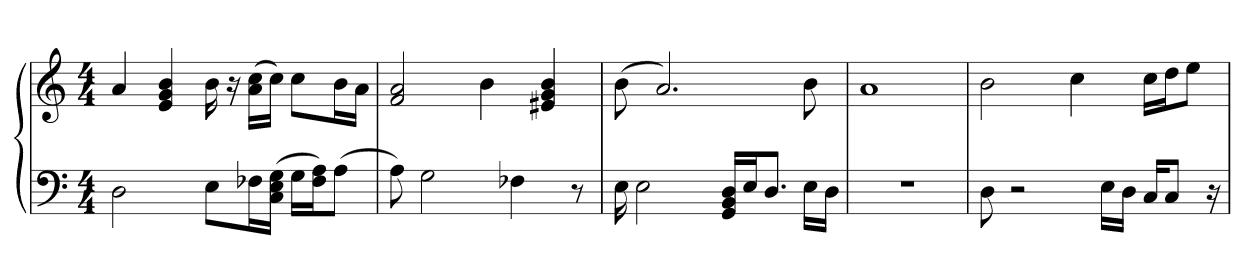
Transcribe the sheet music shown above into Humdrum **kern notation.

**kern	**kern
*part1	*part1
*staff2	*staff1
*clefF4	*clefG2
*k[]	*k[]
*M4/4	*M4/4
=1	=1
2D	4a
.	4e 4g 4b
8E\L	16b
.	16r
16F-X\L	(16a\ 16cc\LL
(16C\ 16E\ 16G\JJ	16cc\JJ)
16G\LL	8cc\L
16F-\ 16A\J)	.
(8A\J	16b\L
.	16a\JJ
=2	=2
8A)	2f 2a
2G	.
.	4b
4F-X	.
.	4e#X 4g 4b
8r	.
=3	=3
16E	(8b
2E	.
.	2.a)
16GG/ 16BB/ 16D/KL	.
16E/K	.
8.D/J	.
16E\LL	8b
16D\JJ	.
=4	=4
1r	1a
=5	=5
8D	2b
2r	.
.	4cc
16E\LL	.
16D\JJ	.
16C/KL	16cc\LL
8C/J	16dd\J
.	8ee\J
16r	.
=	=
*-	*-
